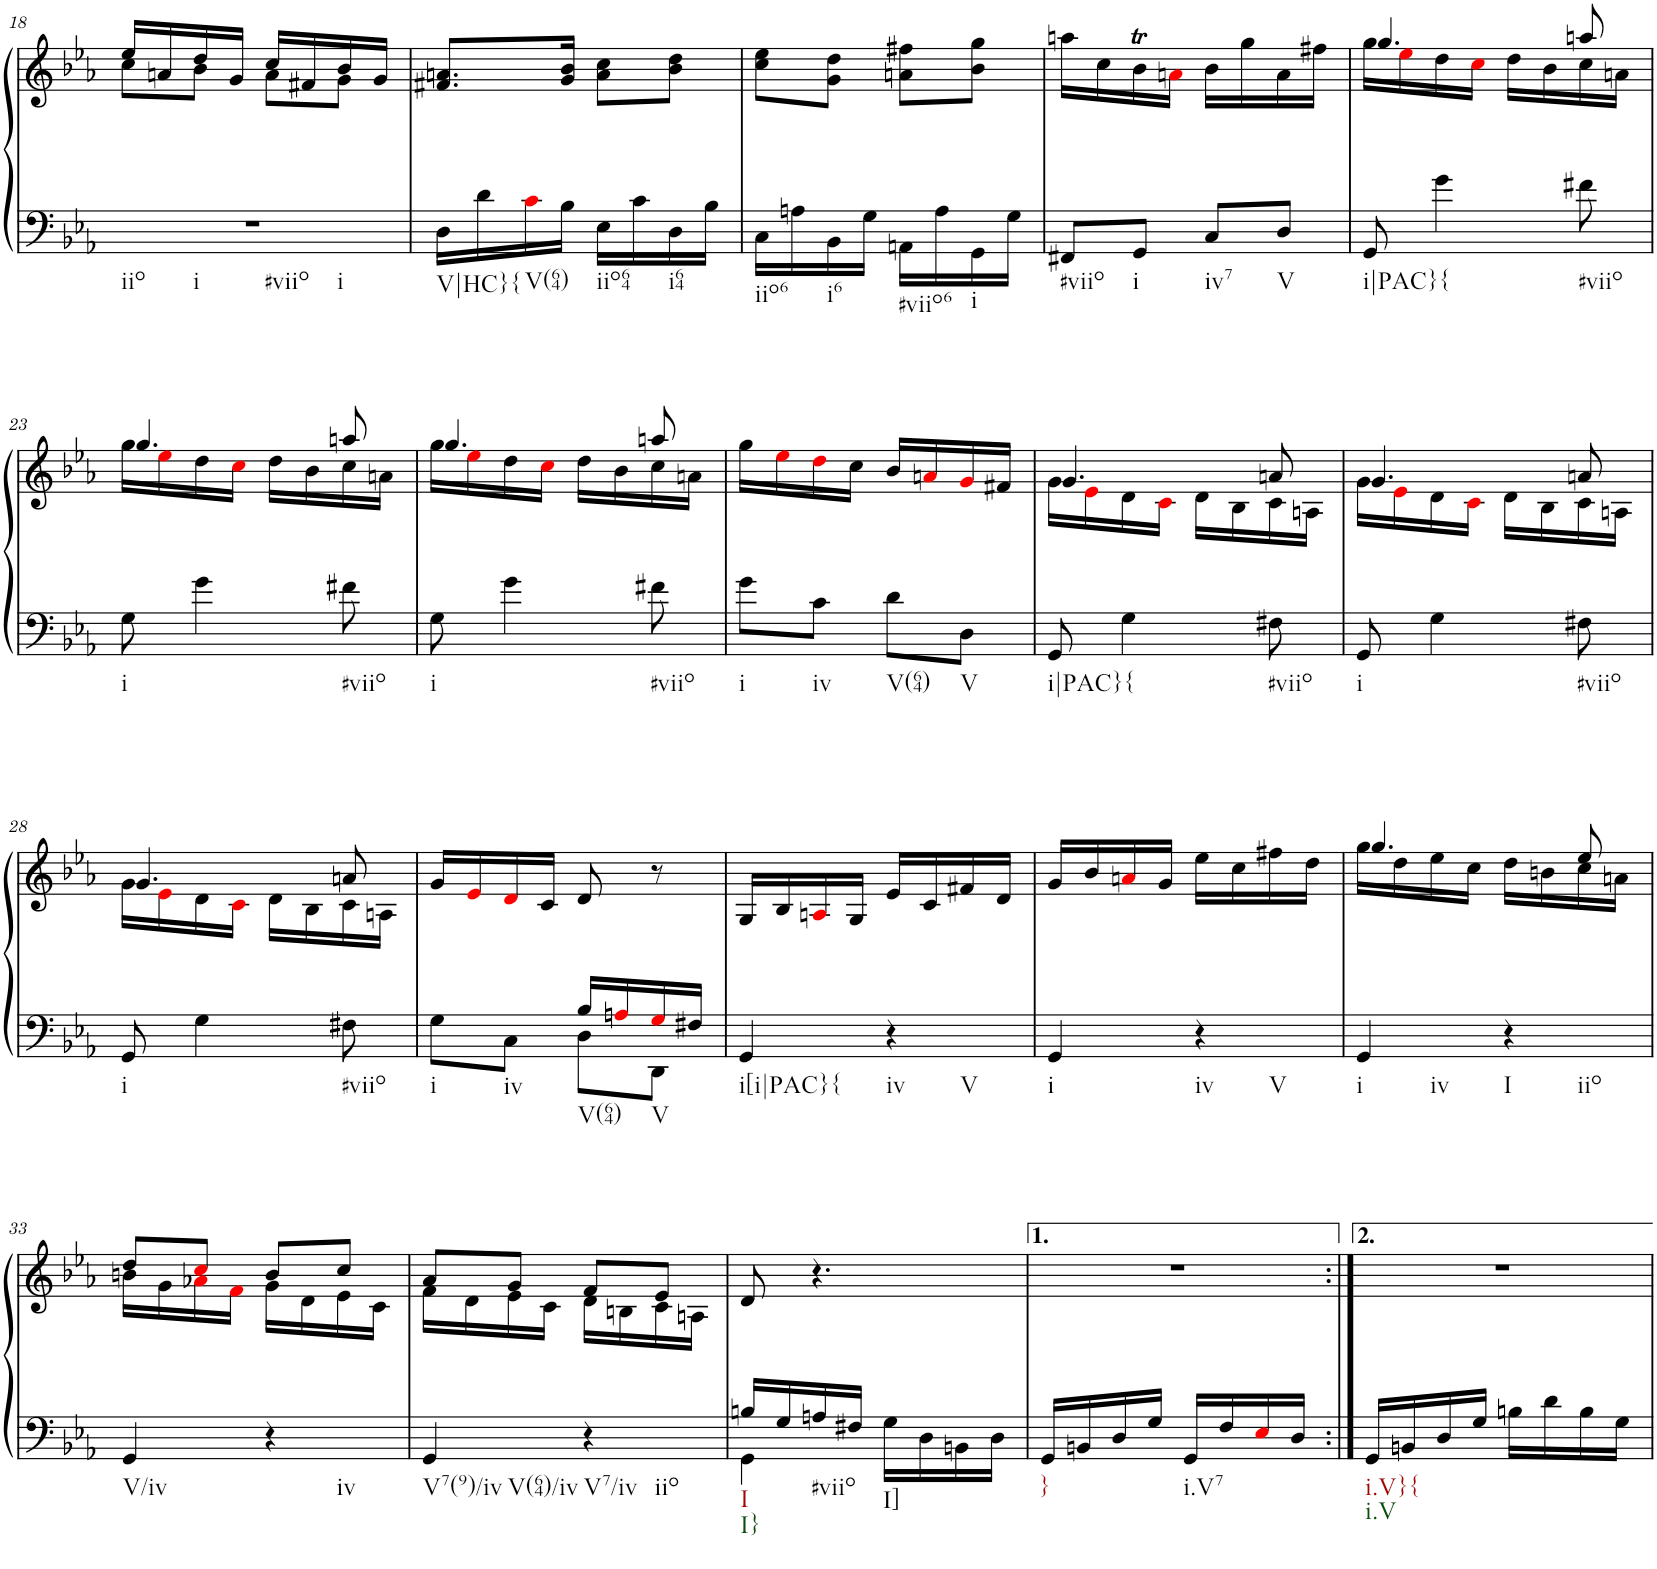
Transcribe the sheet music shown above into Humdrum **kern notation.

**kern	**kern
*part1	*part1
*staff2	*staff1
*I"Piano	*
*I'Pno.	*
!!LO:PB:g=z
*clefF4	*clefG2
*k[b-e-a-]	*k[b-e-a-]
*M2/4	*M2/4
=18	=18
*	*^
!LO:TX:b:t=iio	!	!
!LO:TX:b:t=i	!	!
!LO:TX:b:t=#viio	!	!
!LO:TX:b:t=i	!	!
2r	16ee-/LL	8cc\L
.	16an/	.
.	16dd/	8b-\J
.	16g/JJ	.
.	16cc/LL	8a\L
.	16f#X/	.
.	16b-/	8g\J
.	16g/JJ	.
*	*v	*v
=19	=19
!LO:TX:b:t=V|HC}{	!
16D\LL	8.f#X/ 8.an/L
16d\	.
!LO:TX:b:t=V(64)	!
16ci\	.
16B-\JJ	16g/ 16b-/Jk
!LO:TX:b:t=iio64	!
16E-\LL	8a\ 8cc\L
16c\	.
!LO:TX:b:t=i64	!
16D\	8b-\ 8dd\J
16B-\JJ	.
=20	=20
!LO:TX:b:t=iio6	!
16C\LL	8cc\ 8ee-\L
16An\	.
!LO:TX:b:t=i6	!
16BB-\	8g\ 8dd\J
16G\JJ	.
!LO:TX:b:t=#viio6	!
16AAn\LL	8an\ 8ff#X\L
16A\	.
!LO:TX:b:t=i	!
16GG\	8b-\ 8gg\J
16G\JJ	.
=21	=21
!LO:TX:b:t=#viio	!
8FF#X/L	16aan\LL
.	16cc\
!LO:TX:b:t=i	!
8GG/J	16b-T\
.	16ani\JJ
!LO:TX:b:t=iv7	!
8C/L	16b-\LL
.	16gg\
!LO:TX:b:t=V	!
8D/J	16a\
.	16ff#X\JJ
=22	=22
*	*^
!LO:TX:b:t=i|PAC}{	!	!
8GG/	4.gg/	16gg\LL
.	.	16ee-i\
4g\	.	16dd\
.	.	16cci\JJ
.	.	16dd\LL
.	.	16b-\
!LO:TX:b:t=#viio	!	!
8f#X\	8aan/	16cc\
.	.	16an\JJ
!!LO:LB:g=z	!!
=23	=23	=23
!LO:TX:b:t=i	!	!
8G\	4.gg/	16gg\LL
.	.	16ee-i\
4g\	.	16dd\
.	.	16cci\JJ
.	.	16dd\LL
.	.	16b-\
!LO:TX:b:t=#viio	!	!
8f#X\	8aan/	16cc\
.	.	16an\JJ
=24	=24	=24
!LO:TX:b:t=i	!	!
8G\	4.gg/	16gg\LL
.	.	16ee-i\
4g\	.	16dd\
.	.	16cci\JJ
.	.	16dd\LL
.	.	16b-\
!LO:TX:b:t=#viio	!	!
8f#X\	8aan/	16cc\
.	.	16an\JJ
=25	=25	=25
!LO:TX:b:t=i	!	!
*	*v	*v
8g\L	16gg\LL
.	16ee-i\
!LO:TX:b:t=iv	!
8c\J	16ddi\
.	16cc\JJ
!LO:TX:b:t=V(64)	!
8d\L	16b-/LL
.	16ani/
!LO:TX:b:t=V	!
8D\J	16gi/
.	16f#X/JJ
=26	=26
*	*^
!LO:TX:b:t=i|PAC}{	!	!
8GG/	4.g/	16g\LL
.	.	16e-i\
4G\	.	16d\
.	.	16ci\JJ
.	.	16d\LL
.	.	16B-\
!LO:TX:b:t=#viio	!	!
8F#X\	8an/	16c\
.	.	16An\JJ
=27	=27	=27
!LO:TX:b:t=i	!	!
8GG/	4.g/	16g\LL
.	.	16e-i\
4G\	.	16d\
.	.	16ci\JJ
.	.	16d\LL
.	.	16B-\
!LO:TX:b:t=#viio	!	!
8F#X\	8an/	16c\
.	.	16An\JJ
!!LO:LB:g=z	!!
=28	=28	=28
!LO:TX:b:t=i	!	!
8GG/	4.g/	16g\LL
.	.	16e-i\
4G\	.	16d\
.	.	16ci\JJ
.	.	16d\LL
.	.	16B-\
!LO:TX:b:t=#viio	!	!
8F#X\	8an/	16c\
.	.	16An\JJ
=29	=29	=29
*^	*	*
!LO:TX:b:t=i	!	!	!
*	*	*v	*v
8G\L	4ryy	16g/LL
.	.	16e-i/
!LO:TX:b:t=iv	!	!
8C\J	.	16di/
.	.	16c/JJ
!LO:TX:b:t=V(64)	!	!
16B-/LL	8D\L	8d/
16Ani/	.	.
!LO:TX:b:t=V	!	!
16Gi/	8DD\J	8r
16F#X/JJ	.	.
*v	*v	*
=30	=30
!LO:TX:b:t=i[i|PAC}{	!
4GG/	16G/LL
.	16B-/
.	16Ani/
.	16G/JJ
!LO:TX:b:t=iv	!
!LO:TX:b:t=V	!
4r	16e-/LL
.	16c/
.	16f#X/
.	16d/JJ
=31	=31
!LO:TX:b:t=i	!
4GG/	16g/LL
.	16b-/
.	16ani/
.	16g/JJ
!LO:TX:b:t=iv	!
!LO:TX:b:t=V	!
4r	16ee-\LL
.	16cc\
.	16ff#X\
.	16dd\JJ
=32	=32
*	*^
!LO:TX:b:t=i	!	!
!LO:TX:b:t=iv	!	!
4GG/	4.gg/	16gg\LL
.	.	16dd\
.	.	16ee-\
.	.	16cc\JJ
!LO:TX:b:t=I	!	!
!LO:TX:b:t=iio	!	!
4r	.	16dd\LL
.	.	16bn\
.	8ee-/	16cc\
.	.	16an\JJ
!!LO:LB:g=z	!!
=33	=33	=33
!LO:TX:b:t=V/iv	!	!
4GG/	8dd/L	16bn\LL
.	.	16g\
.	8cci/J	16a-Xi\
.	.	16fi\JJ
!LO:TX:b:t=iv	!	!
4r	8b/L	16g\LL
.	.	16d\
.	8cc/J	16e-\
.	.	16c\JJ
=34	=34	=34
!LO:TX:b:t=V7(9)/iv	!	!
!LO:TX:b:t=V(64)/iv	!	!
4GG/	8a-/L	16f\LL
.	.	16d\
.	8g/J	16e-\
.	.	16c\JJ
!LO:TX:b:t=V7/iv	!	!
!LO:TX:b:t=iio	!	!
4r	8f/L	16d\LL
.	.	16Bn\
.	8e-/J	16c\
.	.	16An\JJ
=35	=35	=35
*^	*	*
!LO:TX:b:t=I	!	!	!
!LO:TX:b:t=I}	!	!	!
*	*	*v	*v
16Bn/LL	4GG\	8d/
16G/	.	.
!LO:TX:b:t=#viio	!	!
16An/	.	4.r
16F#X/JJ	.	.
!LO:TX:b:t=I]	!	!
16G\LL	4ryy	.
16D\	.	.
16BBn\	.	.
16D\JJ	.	.
*v	*v	*
=36	=36
!LO:TX:b:t=}	!
16GG/LL	2r
16BBn/	.
16D/	.
16G/JJ	.
!LO:TX:b:t=i.V7	!
16GG/LL	.
16F/	.
16E-i/	.
16D/JJ	.
=36X1:|!	=36X1:|!
!LO:TX:b:t=i.V}{	!
!LO:TX:b:t=i.V	!
16GG/LL	2r
16BBn/	.
16D/	.
16G/JJ	.
16Bn\LL	.
16d\	.
16B\	.
16G\JJ	.
=	=
*-	*-
